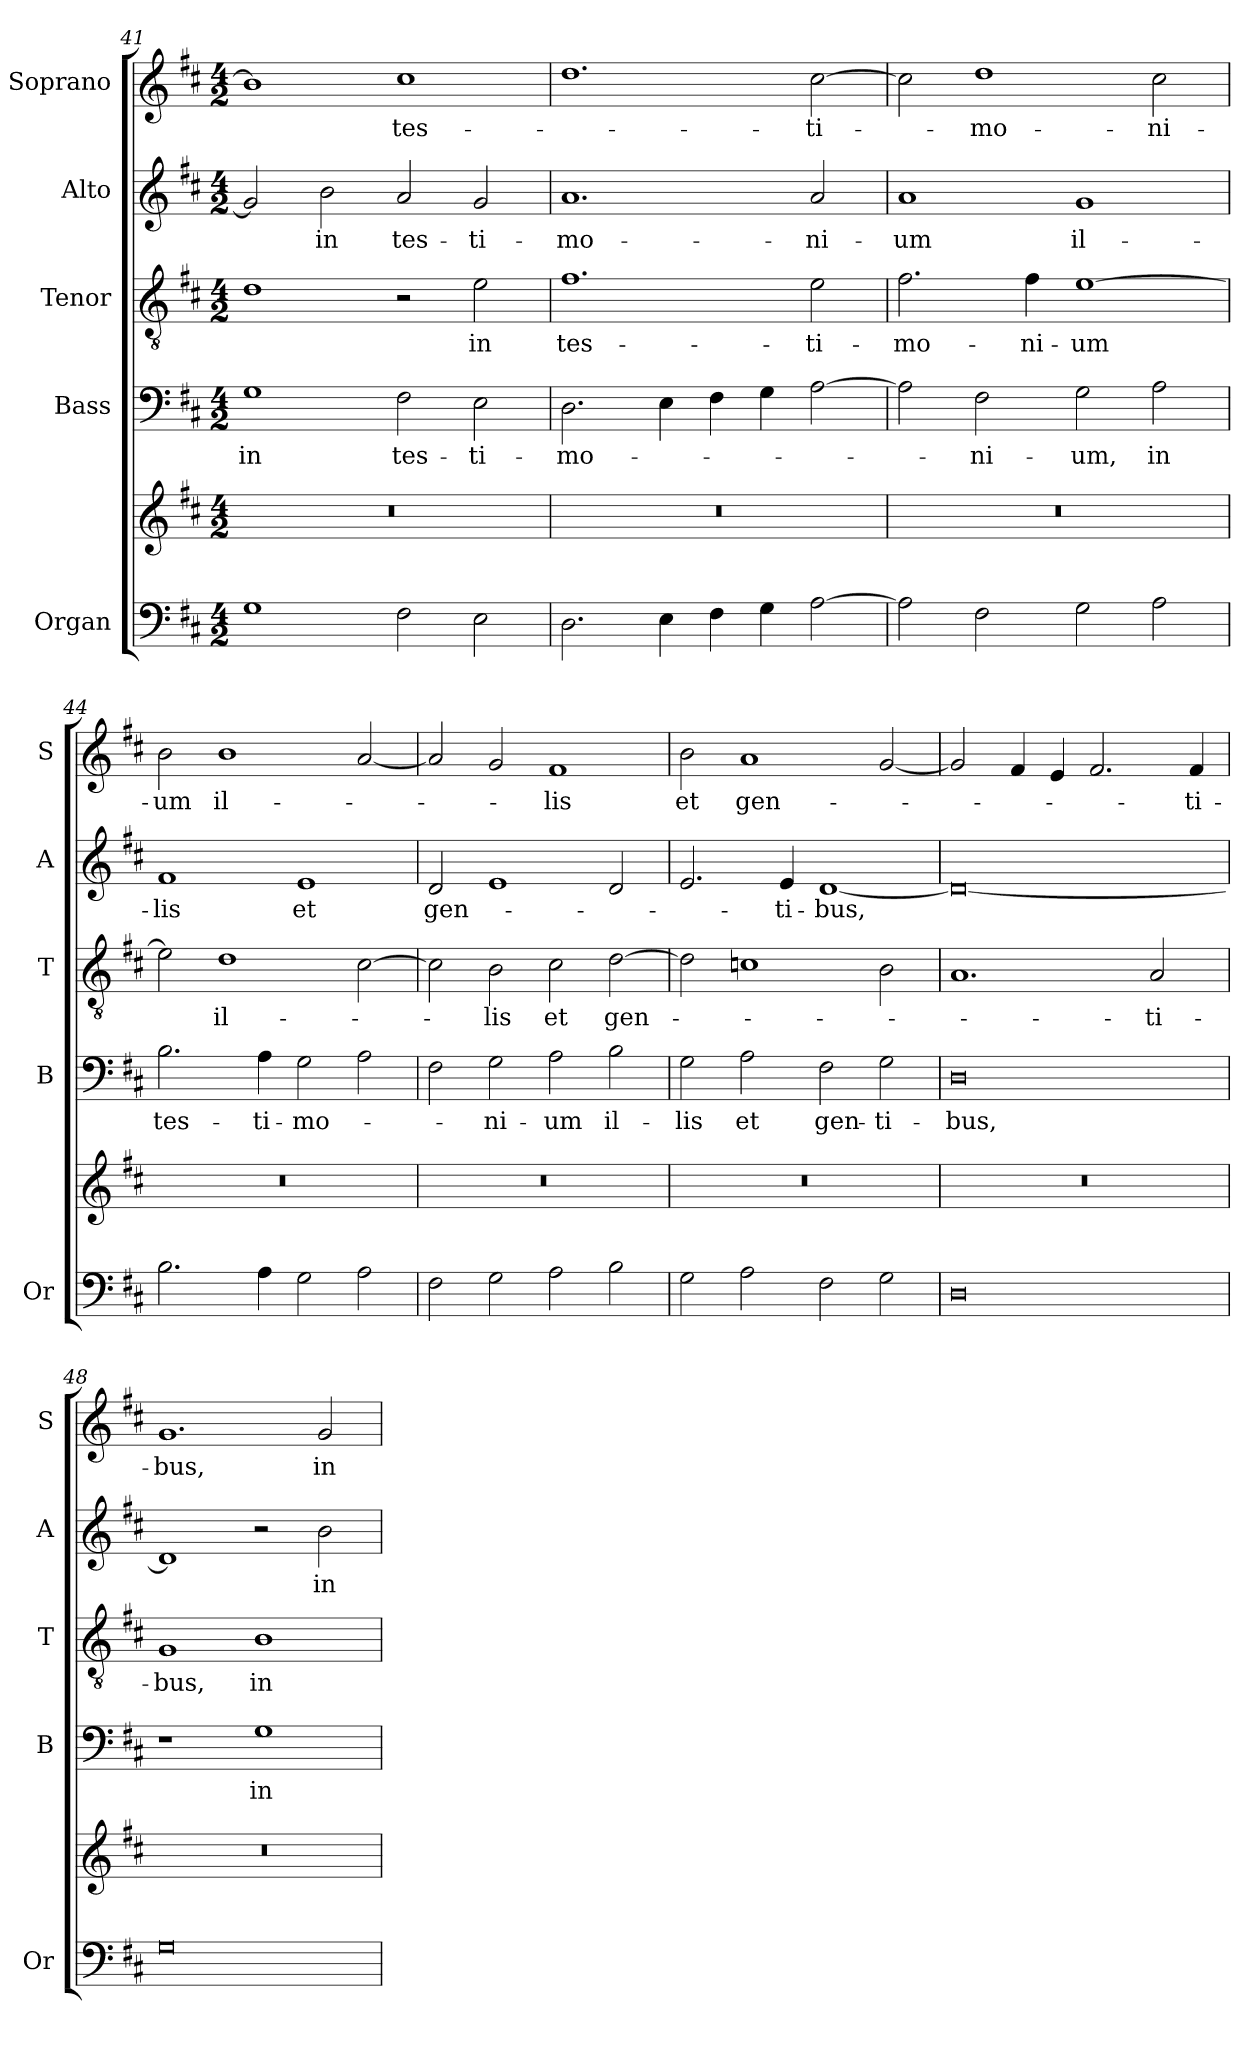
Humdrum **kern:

**kern	**kern	**kern	**text	**kern	**text	**kern	**text	**kern	**text
*part5	*part5	*part4	*part4	*part3	*part3	*part2	*part2	*part1	*part1
*staff6	*staff5	*staff4	*staff4	*staff3	*staff3	*staff2	*staff2	*staff1	*staff1
*I"Organ	*	*I"Bass	*	*I"Tenor	*	*I"Alto	*	*I"Soprano	*
*I'Or	*	*I'B	*	*I'T	*	*I'A	*	*I'S	*
*clefF4	*clefG2	*clefF4	*	*clefGv2	*	*clefG2	*	*clefG2	*
*k[f#c#]	*k[f#c#]	*k[f#c#]	*	*k[f#c#]	*	*k[f#c#]	*	*k[f#c#]	*
*D:	*D:	*D:	*	*D:	*	*D:	*	*D:	*
*M4/2	*M4/2	*M4/2	*	*M4/2	*	*M4/2	*	*M4/2	*
=41	=41	=41	=41	=41	=41	=41	=41	=41	=41
!	!	!	!LO:LY:b	!	!	!	!	!	!
1G	0r	1G	in	1d	.	2g/]	.	1b]	.
!	!	!	!	!	!	!	!LO:LY:b	!	!
.	.	.	.	.	.	2b\	in	.	.
!	!	!	!LO:LY:b	!	!	!	!LO:LY:b	!	!LO:LY:b
2F#\	.	2F#\	tes-	2r	.	2a/	tes-	1cc#	tes-
!	!	!	!LO:LY:b	!	!LO:LY:b	!	!LO:LY:b	!	!
2E\	.	2E\	-ti-	2e\	in	2g/	-ti-	.	.
=42	=42	=42	=42	=42	=42	=42	=42	=42	=42
!	!	!	!LO:LY:b	!	!LO:LY:b	!	!LO:LY:b	!	!
2.D\	0r	2.D\	-mo-	1.f#	tes-	1.a	-mo-	1.dd	.
4E\	.	4E\	.	.	.	.	.	.	.
4F#\	.	4F#\	.	.	.	.	.	.	.
4G\	.	4G\	.	.	.	.	.	.	.
!	!	!	!	!	!LO:LY:b	!	!LO:LY:b	!	!LO:LY:b
[2A\	.	[2A\	.	2e\	-ti-	2a/	-ni-	[2cc#\	-ti-
=43	=43	=43	=43	=43	=43	=43	=43	=43	=43
!	!	!	!	!	!LO:LY:b	!	!LO:LY:b	!	!
2A\]	0r	2A\]	.	2.f#\	-mo-	1a	-um	2cc#\]	.
!	!	!	!LO:LY:b	!	!	!	!	!	!LO:LY:b
2F#\	.	2F#\	-ni-	.	.	.	.	1dd	-mo-
!	!	!	!	!	!LO:LY:b	!	!	!	!
.	.	.	.	4f#\	-ni-	.	.	.	.
!	!	!	!LO:LY:b	!	!LO:LY:b	!	!LO:LY:b	!	!
2G\	.	2G\	-um,	[1e	-um	1g	il-	.	.
!	!	!	!LO:LY:b	!	!	!	!	!	!LO:LY:b
2A\	.	2A\	in	.	.	.	.	2cc#\	-ni-
=44	=44	=44	=44	=44	=44	=44	=44	=44	=44
!	!	!	!LO:LY:b	!	!	!	!LO:LY:b	!	!LO:LY:b
2.B\	0r	2.B\	tes-	2e\]	.	1f#	-lis	2b\	-um
!	!	!	!	!	!LO:LY:b	!	!	!	!LO:LY:b
.	.	.	.	1d	il-	.	.	1b	il-
!	!	!	!LO:LY:b	!	!	!	!	!	!
4A\	.	4A\	-ti-	.	.	.	.	.	.
!	!	!	!LO:LY:b	!	!	!	!LO:LY:b	!	!
2G\	.	2G\	-mo-	.	.	1e	et	.	.
2A\	.	2A\	.	[2c#\	.	.	.	[2a/	.
!!LO:LB:g=z
=45	=45	=45	=45	=45	=45	=45	=45	=45	=45
!	!	!	!	!	!	!	!LO:LY:b	!	!
2F#\	0r	2F#\	.	2c#\]	.	2d/	gen-	2a/]	.
!	!	!	!LO:LY:b	!	!LO:LY:b	!	!	!	!
2G\	.	2G\	-ni-	2B\	-lis	1e	.	2g/	.
!	!	!	!LO:LY:b	!	!LO:LY:b	!	!	!	!LO:LY:b
2A\	.	2A\	-um	2c#\	et	.	.	1f#	-lis
!	!	!	!LO:LY:b	!	!LO:LY:b	!	!	!	!
2B\	.	2B\	il-	[2d\	gen-	2d/	.	.	.
=46	=46	=46	=46	=46	=46	=46	=46	=46	=46
!	!	!	!LO:LY:b	!	!	!	!	!	!LO:LY:b
2G\	0r	2G\	-lis	2d\]	.	2.e/	.	2b\	et
!	!	!	!LO:LY:b	!	!	!	!	!	!LO:LY:b
2A\	.	2A\	et	1cn	.	.	.	1a	gen-
!	!	!	!	!	!	!	!LO:LY:b	!	!
.	.	.	.	.	.	4e/	-ti-	.	.
!	!	!	!LO:LY:b	!	!	!	!LO:LY:b	!	!
2F#\	.	2F#\	gen-	.	.	[1d	-bus,	.	.
!	!	!	!LO:LY:b	!	!	!	!	!	!
2G\	.	2G\	-ti-	2B\	.	.	.	[2g/	.
=47	=47	=47	=47	=47	=47	=47	=47	=47	=47
!	!	!	!LO:LY:b	!	!	!	!	!	!
0D	0r	0D	-bus,	1.A	.	0d_	.	2g/]	.
.	.	.	.	.	.	.	.	4f#/	.
.	.	.	.	.	.	.	.	4e/	.
.	.	.	.	.	.	.	.	2.f#/	.
!	!	!	!	!	!LO:LY:b	!	!	!	!
.	.	.	.	2A/	-ti-	.	.	.	.
!	!	!	!	!	!	!	!	!	!LO:LY:b
.	.	.	.	.	.	.	.	4f#/	-ti-
=48	=48	=48	=48	=48	=48	=48	=48	=48	=48
!	!	!	!	!	!LO:LY:b	!	!	!	!LO:LY:b
0G	0r	1r	.	1G	-bus,	1d]	.	1.g	-bus,
!	!	!	!LO:LY:b	!	!LO:LY:b	!	!	!	!
.	.	1G	in	1B	in	2r	.	.	.
!	!	!	!	!	!	!	!LO:LY:b	!	!LO:LY:b
.	.	.	.	.	.	2b\	in	2g/	in
=	=	=	=	=	=	=	=	=	=
*-	*-	*-	*-	*-	*-	*-	*-	*-	*-
